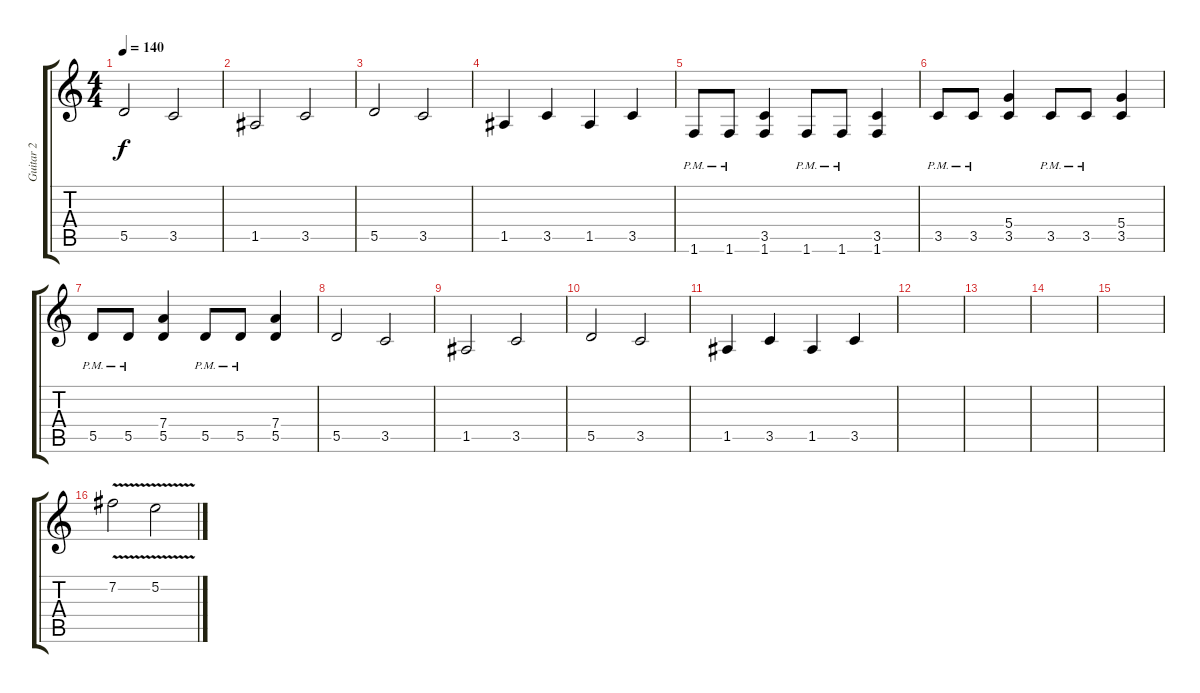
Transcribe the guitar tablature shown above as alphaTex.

\track ("Guitar 2" "Guitar 2") {instrument distortionguitar}
\staff {score tabs}
\tuning (E4 B3 G3 D3 A2 E2) {hide}
\ts (4 4)
\tempo 140
\clef g2
\ks c
5.5.2{dy f} 3.5.2 |
1.5.2 3.5.2 |
5.5.2 3.5.2 |
1.5.4 3.5.4 1.5.4 3.5.4 |
1.6{pm}.8 1.6{pm}.8 (3.5 1.6).4 1.6{pm}.8 1.6{pm}.8 (3.5 1.6).4 |
3.5{pm}.8 3.5{pm}.8 (5.4 3.5).4 3.5{pm}.8 3.5{pm}.8 (5.4 3.5).4 |
5.5{pm}.8 5.5{pm}.8 (7.4 5.5).4 5.5{pm}.8 5.5{pm}.8 (7.4 5.5).4 |
5.5.2 3.5.2 |
1.5.2 3.5.2 |
5.5.2 3.5.2 |
1.5.4 3.5.4 1.5.4 3.5.4 |
|
|
|
|
7.2{v}.2 5.2{v}.2
